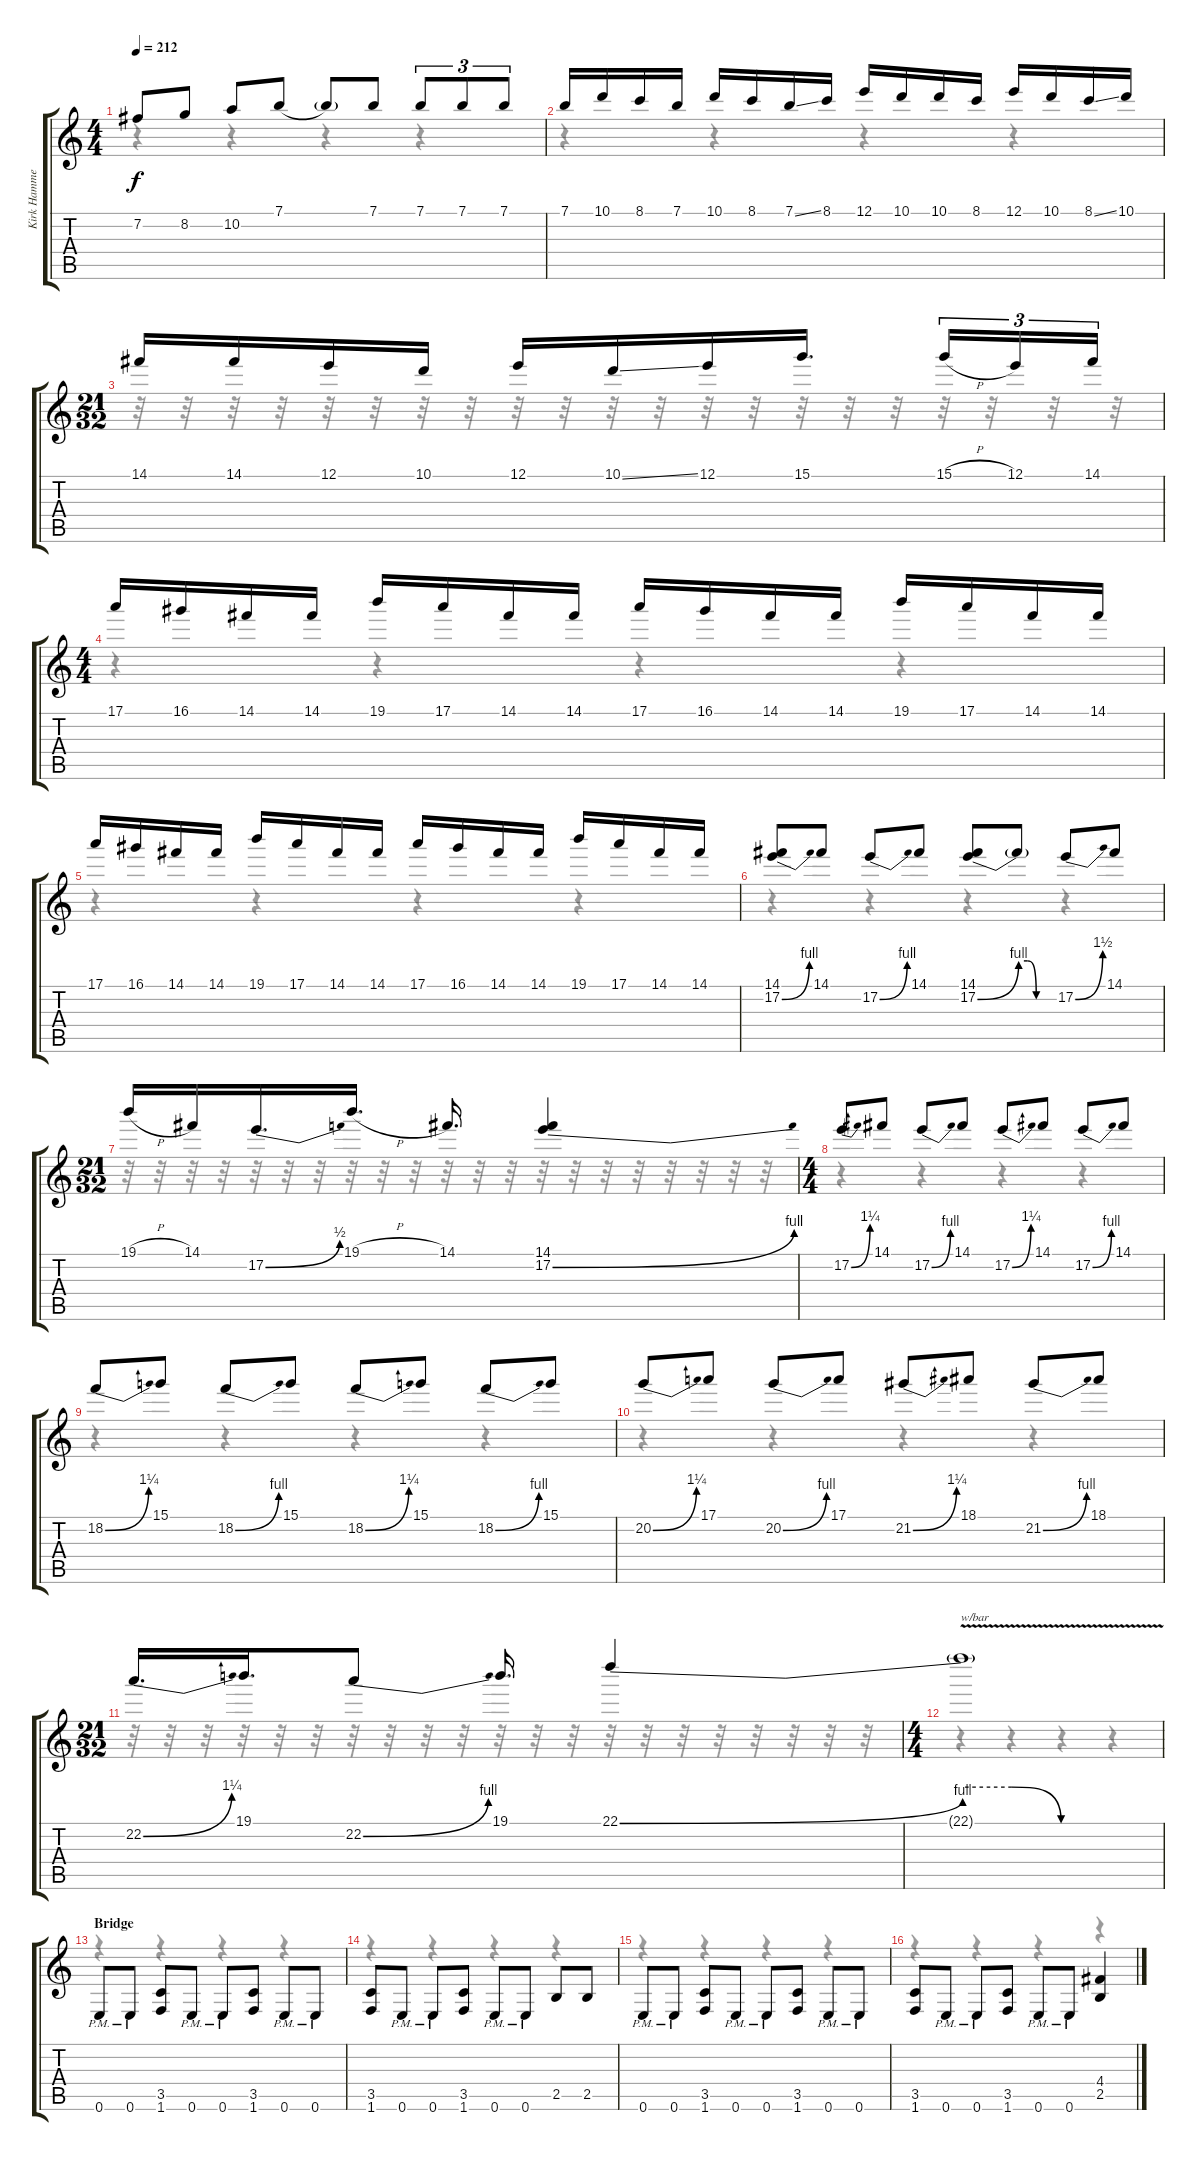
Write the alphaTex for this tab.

\track ("Kirk Hammett" "Kirk Hamme") {instrument distortionguitar}
\staff {score tabs}
\tuning (E4 B3 G3 D3 A2 E2) {hide}
\voice
\ts (4 4)
\tempo 212
\clef g2
\ks c
7.2.8{dy f} 8.2.8 10.2.8 7.1{be (hold 0 0 60 0)}.8 7.1{be (hold 0 0 60 0) t}.8 7.1.8 7.1.8{tu (3 2)} 7.1.8{tu (3 2)} 7.1.8{tu (3 2)} |
7.1.16 10.1.16 8.1.16 7.1.16 10.1.16 8.1.16 7.1{ss}.16 8.1.16 12.1.16 10.1.16 10.1.16 8.1.16 12.1.16 10.1.16 8.1{ss}.16 10.1.16 |
\ts (21 32)
14.1.16 14.1.16 12.1.16 10.1.16 12.1.16 10.1{ss}.16 12.1.16 15.1.16{d} 15.1{h}.16{tu (3 2)} 12.1.16{tu (3 2)} 14.1.16{tu (3 2)} |
\ts (4 4)
17.1.16 16.1.16 14.1.16 14.1.16 19.1.16 17.1.16 14.1.16 14.1.16 17.1.16 16.1.16 14.1.16 14.1.16 19.1.16 17.1.16 14.1.16 14.1.16 |
17.1.16 16.1.16 14.1.16 14.1.16 19.1.16 17.1.16 14.1.16 14.1.16 17.1.16 16.1.16 14.1.16 14.1.16 19.1.16 17.1.16 14.1.16 14.1.16 |
(14.1 17.2{be (bend 0 0 60 4)}).8 14.1.8 17.2{be (bend 0 0 60 4)}.8 14.1.8 (14.1 17.2{be (bend 0 0 60 4)}).8 17.2{be (custom 0 4 15 4 30 0 60 0) t}.8 17.2{be (bend 0 0 60 6)}.8 14.1.8 |
\ts (21 32)
19.1{h}.16 14.1.16 17.2{be (bend 0 0 60 2)}.16{d} 19.1{h}.16{d} 14.1.16{d} (14.1 17.2{be (bend 0 0 60 4)}).4 |
\ts (4 4)
17.2{be (bend 0 0 60 5)}.8 14.1.8 17.2{be (bend 0 0 60 4)}.8 14.1.8 17.2{be (bend 0 0 60 5)}.8 14.1.8 17.2{be (bend 0 0 60 4)}.8 14.1.8 |
18.2{be (bend 0 0 60 5)}.8 15.1.8 18.2{be (bend 0 0 60 4)}.8 15.1.8 18.2{be (bend 0 0 60 5)}.8 15.1.8 18.2{be (bend 0 0 60 4)}.8 15.1.8 |
20.2{be (bend 0 0 60 5)}.8 17.1.8 20.2{be (bend 0 0 60 4)}.8 17.1.8 21.2{be (bend 0 0 60 5)}.8 18.1.8 21.2{be (bend 0 0 60 4)}.8 18.1.8 |
\ts (21 32)
22.2{be (bend 0 0 60 5)}.16{d} 19.1.16{d} 22.2{be (bend 0 0 60 4)}.8 19.1.16{d} 22.1{be (bend 0 0 60 4)}.4 |
\ts (4 4)
22.1{be (custom 0 6 15 6 30 0 60 0) v t}.1{txt "w/bar"} |
\section ("" "Bridge")
0.6{pm}.8 0.6{pm}.8 (3.5 1.6).8 0.6{pm}.8 0.6{pm}.8 (3.5 1.6).8 0.6{pm}.8 0.6{pm}.8 |
(3.5 1.6).8 0.6{pm}.8 0.6{pm}.8 (3.5 1.6).8 0.6{pm}.8 0.6{pm}.8 2.5.8 2.5.8 |
0.6{pm}.8 0.6{pm}.8 (3.5 1.6).8 0.6{pm}.8 0.6{pm}.8 (3.5 1.6).8 0.6{pm}.8 0.6{pm}.8 |
(3.5 1.6).8 0.6{pm}.8 0.6{pm}.8 (3.5 1.6).8 0.6{pm}.8 0.6{pm}.8 (4.4 2.5).4
\voice
\clef g2
\ottava regular
\simile none
\ks c
r.4{dy f} r.4 r.4 r.4 |
r.4 r.4 r.4 r.4 |
r.32 r.32 r.32 r.32 r.32 r.32 r.32 r.32 r.32 r.32 r.32 r.32 r.32 r.32 r.32 r.32 r.32 r.32 r.32 r.32 r.32 |
r.4 r.4 r.4 r.4 |
r.4 r.4 r.4 r.4 |
r.4 r.4 r.4 r.4 |
r.32 r.32 r.32 r.32 r.32 r.32 r.32 r.32 r.32 r.32 r.32 r.32 r.32 r.32 r.32 r.32 r.32 r.32 r.32 r.32 r.32 |
r.4 r.4 r.4 r.4 |
r.4 r.4 r.4 r.4 |
r.4 r.4 r.4 r.4 |
r.32 r.32 r.32 r.32 r.32 r.32 r.32 r.32 r.32 r.32 r.32 r.32 r.32 r.32 r.32 r.32 r.32 r.32 r.32 r.32 r.32 |
r.4 r.4 r.4 r.4 |
r.4 r.4 r.4 r.4 |
r.4 r.4 r.4 r.4 |
r.4 r.4 r.4 r.4 |
r.4 r.4 r.4 r.4
